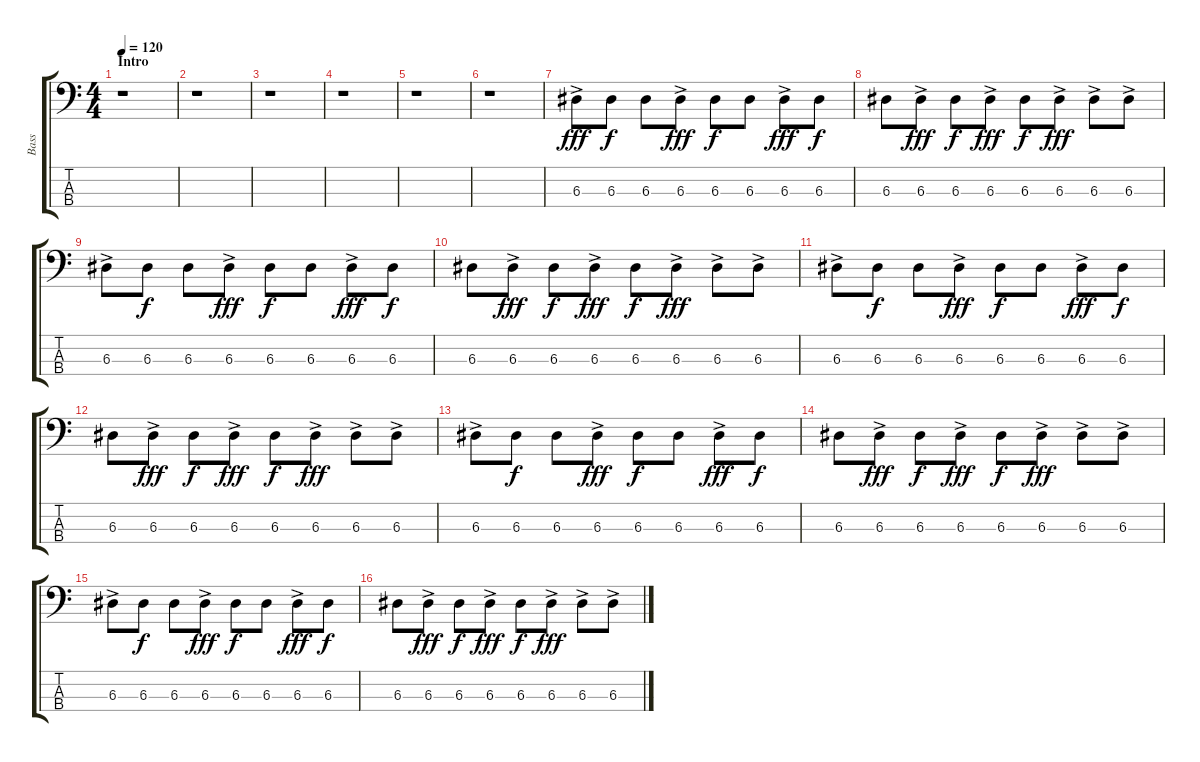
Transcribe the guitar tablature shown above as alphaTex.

\track ("Bass" "Bass") {instrument electricbasspick}
\staff {score tabs}
\tuning (G2 D2 A1 E1) {hide}
\ts (4 4)
\section ("" "Intro")
\tempo 120
\clef f4
\ks c
r.1{dy fff instrument electricbasspick} |
r.1 |
r.1 |
r.1 |
r.1 |
r.1 |
6.3{ac}.8 6.3.8{dy f} 6.3.8 6.3{ac}.8{dy fff} 6.3.8{dy f} 6.3.8 6.3{ac}.8{dy fff} 6.3.8{dy f} |
6.3.8 6.3{ac}.8{dy fff} 6.3.8{dy f} 6.3{ac}.8{dy fff} 6.3.8{dy f} 6.3{ac}.8{dy fff} 6.3{ac}.8 6.3{ac}.8 |
6.3{ac}.8 6.3.8{dy f} 6.3.8 6.3{ac}.8{dy fff} 6.3.8{dy f} 6.3.8 6.3{ac}.8{dy fff} 6.3.8{dy f} |
6.3.8 6.3{ac}.8{dy fff} 6.3.8{dy f} 6.3{ac}.8{dy fff} 6.3.8{dy f} 6.3{ac}.8{dy fff} 6.3{ac}.8 6.3{ac}.8 |
6.3{ac}.8 6.3.8{dy f} 6.3.8 6.3{ac}.8{dy fff} 6.3.8{dy f} 6.3.8 6.3{ac}.8{dy fff} 6.3.8{dy f} |
6.3.8 6.3{ac}.8{dy fff} 6.3.8{dy f} 6.3{ac}.8{dy fff} 6.3.8{dy f} 6.3{ac}.8{dy fff} 6.3{ac}.8 6.3{ac}.8 |
6.3{ac}.8 6.3.8{dy f} 6.3.8 6.3{ac}.8{dy fff} 6.3.8{dy f} 6.3.8 6.3{ac}.8{dy fff} 6.3.8{dy f} |
6.3.8 6.3{ac}.8{dy fff} 6.3.8{dy f} 6.3{ac}.8{dy fff} 6.3.8{dy f} 6.3{ac}.8{dy fff} 6.3{ac}.8 6.3{ac}.8 |
6.3{ac}.8 6.3.8{dy f} 6.3.8 6.3{ac}.8{dy fff} 6.3.8{dy f} 6.3.8 6.3{ac}.8{dy fff} 6.3.8{dy f} |
6.3.8 6.3{ac}.8{dy fff} 6.3.8{dy f} 6.3{ac}.8{dy fff} 6.3.8{dy f} 6.3{ac}.8{dy fff} 6.3{ac}.8 6.3{ac}.8
